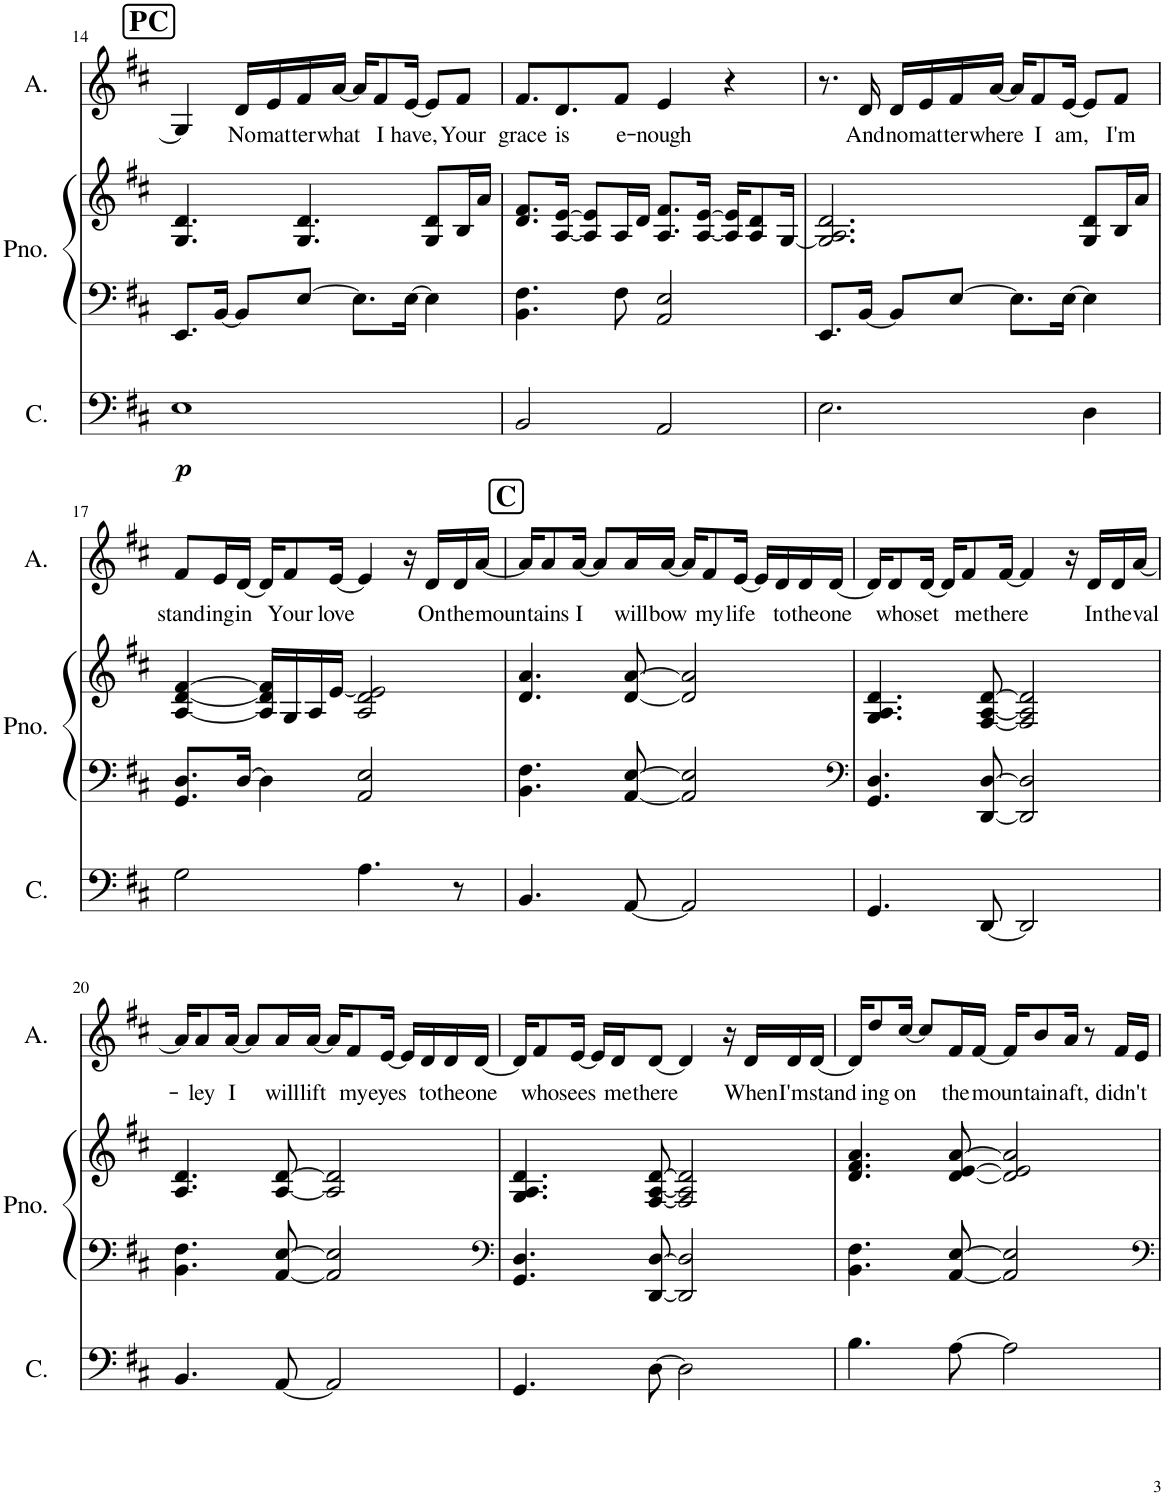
**kern	**dynam	**kern	**kern	**kern	**text
*part3	*part3	*part2	*part2	*part1	*part1
*staff4	*staff4	*staff3	*staff2	*staff1	*staff1
*I"Cello	*	*I"Piano	*	*I"Alto	*
*I'C.	*	*I'Pno.	*	*I'A.	*
!!LO:PB:g=z
*clefF4	*	*clefG2	*clefG2	*clefG2	*
*k[f#c#]	*	*k[f#c#]	*k[f#c#]	*k[f#c#]	*
*M4/4	*	*M4/4	*M4/4	*M4/4	*
!!LO:REH:place=s1:a:B:cj:fs=14:t=PC
=14	=14	=14	=14	=14	=14
!	!LO:DY:b	!	!	!	!
1E	p	8.EE/L	4.G/ 4.d/	4G/]	.
.	.	[16BB/Jk	.	.	.
!	!	!	!	!	!LO:LY:b
.	.	8BB/L]	.	16d/LL	No
!	!	!	!	!	!LO:LY:b
.	.	.	.	16e/	mat-
!	!	!	!	!	!LO:LY:b
.	.	[8E/J	4.G/ 4.d/	16f#/	-ter
!	!	!	!	!	!LO:LY:b
.	.	.	.	[16a/JJ	what
.	.	8.E\L]	.	16a/KL]	.
!	!	!	!	!	!LO:LY:b
.	.	.	.	8f#/	I
!	!	!	!	!	!LO:LY:b
.	.	[16E\Jk	.	[16e/Jk	have,
.	.	4E\]	8G/ 8d/L	8e/L]	.
!	!	!	!	!	!LO:LY:b
.	.	.	16B/L	8f#/J	Your
.	.	.	16a/JJ	.	.
=15	=15	=15	=15	=15	=15
!	!	!	!	!	!LO:LY:b
2BB/	.	4.BB\ 4.F#\	8.d/ 8.f#/L	8.f#/L	grace
!	!	!	!	!	!LO:LY:b
.	.	.	[16A/ [16e/Jk	8.d/	is
.	.	.	8A/] 8e/]L	.	.
!	!	!	!	!	!LO:LY:b
.	.	8F#\	16A/L	8f#/J	e-
.	.	.	16d/JJ	.	.
!	!	!	!	!	!LO:LY:b
2AA/	.	2AA/ 2E/	8.A/ 8.f#/L	4e/	-nough
.	.	.	[16A/ [16e/Jk	.	.
.	.	.	16A/] 16e/]KL	4r	.
.	.	.	8A/ 8d/	.	.
.	.	.	[16G/Jk	.	.
=16	=16	=16	=16	=16	=16
2.E\	.	8.EE/L	2.G/] 2.A/ 2.d/	8.r	.
!	!	!	!	!	!LO:LY:b
.	.	[16BB/Jk	.	16d/	And
!	!	!	!	!	!LO:LY:b
.	.	8BB/L]	.	16d/LL	no
!	!	!	!	!	!LO:LY:b
.	.	.	.	16e/	mat-
!	!	!	!	!	!LO:LY:b
.	.	[8E/J	.	16f#/	-ter
!	!	!	!	!	!LO:LY:b
.	.	.	.	[16a/JJ	where
.	.	8.E\L]	.	16a/KL]	.
!	!	!	!	!	!LO:LY:b
.	.	.	.	8f#/	I
!	!	!	!	!	!LO:LY:b
.	.	[16E\Jk	.	[16e/Jk	am,
4D\	.	4E\]	8G/ 8d/L	8e/L]	.
!	!	!	!	!	!LO:LY:b
.	.	.	16B/L	8f#/J	I'm
.	.	.	16a/JJ	.	.
!!LO:LB:g=z
=17	=17	=17	=17	=17	=17
!	!	!	!	!	!LO:LY:b
2G\	.	8.GG/ 8.D/L	[4A/ [4d/ [4f#/	8f#/L	stand-
!	!	!	!	!	!LO:LY:b
.	.	.	.	16e/L	-ing
!	!	!	!	!	!LO:LY:b
.	.	[16D/Jk	.	[16d/JJ	in
.	.	4D\]	16A/] 16d/] 16f#/]LL	16d/KL]	.
!	!	!	!	!	!LO:LY:b
.	.	.	16G/	8f#/	Your
.	.	.	16A/	.	.
!	!	!	!	!	!LO:LY:b
.	.	.	[16e/JJ	[16e/Jk	love
4.A\	.	2AA/ 2E/	2A/ 2d/ 2e/]	4e/]	.
.	.	.	.	16r	.
!	!	!	!	!	!LO:LY:b
.	.	.	.	16d/LL	On
!	!	!	!	!	!LO:LY:b
8r	.	.	.	16d/	the
!	!	!	!	!	!LO:LY:b
.	.	.	.	[16a/JJ	moun-
!!LO:REH:place=s1:a:B:cj:fs=14:t=C
=18	=18	=18	=18	=18	=18
4.BB/	.	4.BB\ 4.F#\	4.d/ 4.a/	16a/KL]	.
!	!	!	!	!	!LO:LY:b
.	.	.	.	8a/	-tains
!	!	!	!	!	!LO:LY:b
.	.	.	.	[16a/Jk	I
.	.	.	.	8a/L]	.
!	!	!	!	!	!LO:LY:b
[8AA/	.	[8AA/ [8E/	[8d/ [8a/	16a/L	will
!	!	!	!	!	!LO:LY:b
.	.	.	.	[16a/JJ	bow
2AA/]	.	2AA/] 2E/]	2d/] 2a/]	16a/KL]	.
!	!	!	!	!	!LO:LY:b
.	.	.	.	8f#/	my
!	!	!	!	!	!LO:LY:b
.	.	.	.	[16e/Jk	life
.	.	.	.	16e/LL]	.
!	!	!	!	!	!LO:LY:b
.	.	.	.	16d/	to
!	!	!	!	!	!LO:LY:b
.	.	.	.	16d/	the
!	!	!	!	!	!LO:LY:b
.	.	.	.	[16d/JJ	one
=19	=19	=19	=19	=19	=19
*	*	*clefF4	*	*	*
4.GG/	.	4.GG/ 4.D/	4.G/ 4.A/ 4.d/	16d/KL]	.
!	!	!	!	!	!LO:LY:b
.	.	.	.	8d/	who
!	!	!	!	!	!LO:LY:b
.	.	.	.	[16d/Jk	set
.	.	.	.	16d/KL]	.
!	!	!	!	!	!LO:LY:b
.	.	.	.	8f#/	me
[8DD/	.	[8DD/ [8D/	[8F#/ [8A/ [8d/	.	.
!	!	!	!	!	!LO:LY:b
.	.	.	.	[16f#/Jk	there
2DD/]	.	2DD/] 2D/]	2F#/] 2A/] 2d/]	4f#/]	.
.	.	.	.	16r	.
!	!	!	!	!	!LO:LY:b
.	.	.	.	16d/LL	In
!	!	!	!	!	!LO:LY:b
.	.	.	.	16d/	the
!	!	!	!	!	!LO:LY:b
.	.	.	.	[16a/JJ	val-
!!LO:LB:g=z
=20	=20	=20	=20	=20	=20
4.BB/	.	4.BB\ 4.F#\	4.A/ 4.d/	16a/KL]	.
!	!	!	!	!	!LO:LY:b
.	.	.	.	8a/	-ley
!	!	!	!	!	!LO:LY:b
.	.	.	.	[16a/Jk	I
.	.	.	.	8a/L]	.
!	!	!	!	!	!LO:LY:b
[8AA/	.	[8AA/ [8E/	[8A/ [8d/	16a/L	will
!	!	!	!	!	!LO:LY:b
.	.	.	.	[16a/JJ	lift
2AA/]	.	2AA/] 2E/]	2A/] 2d/]	16a/KL]	.
!	!	!	!	!	!LO:LY:b
.	.	.	.	8f#/	my
!	!	!	!	!	!LO:LY:b
.	.	.	.	[16e/Jk	eyes
.	.	.	.	16e/LL]	.
!	!	!	!	!	!LO:LY:b
.	.	.	.	16d/	to
!	!	!	!	!	!LO:LY:b
.	.	.	.	16d/	the
!	!	!	!	!	!LO:LY:b
.	.	.	.	[16d/JJ	one
=21	=21	=21	=21	=21	=21
*	*	*clefF4	*	*	*
4.GG/	.	4.GG/ 4.D/	4.G/ 4.A/ 4.d/	16d/KL]	.
!	!	!	!	!	!LO:LY:b
.	.	.	.	8f#/	who
!	!	!	!	!	!LO:LY:b
.	.	.	.	[16e/Jk	sees
.	.	.	.	16e/LL]	.
!	!	!	!	!	!LO:LY:b
.	.	.	.	16d/J	me
!	!	!	!	!	!LO:LY:b
[8D\	.	[8DD/ [8D/	[8F#/ [8A/ [8d/	[8d/J	there
2D\]	.	2DD/] 2D/]	2F#/] 2A/] 2d/]	4d/]	.
.	.	.	.	16r	.
!	!	!	!	!	!LO:LY:b
.	.	.	.	16d/LL	When
!	!	!	!	!	!LO:LY:b
.	.	.	.	16d/	I'm
!	!	!	!	!	!LO:LY:b
.	.	.	.	[16d/JJ	stand-
=22	=22	=22	=22	=22	=22
4.B\	.	4.BB\ 4.F#\	4.d/ 4.f#/ 4.a/	16d/KL]	.
!	!	!	!	!	!LO:LY:b
.	.	.	.	8dd/	-ing
!	!	!	!	!	!LO:LY:b
.	.	.	.	[16cc#/Jk	on
.	.	.	.	8cc#/L]	.
!	!	!	!	!	!LO:LY:b
[8A\	.	[8AA/ [8E/	[8d/ [8e/ [8a/	16f#/L	the
!	!	!	!	!	!LO:LY:b
.	.	.	.	[16f#/JJ	moun-
2A\]	.	2AA/] 2E/]	2d/] 2e/] 2a/]	16f#/KL]	.
!	!	!	!	!	!LO:LY:b
.	.	.	.	8b/	-tain
!	!	!	!	!	!LO:LY:b
.	.	.	.	16a/Jk	aft,
.	.	.	.	8r	.
!	!	!	!	!	!LO:LY:b
.	.	.	.	16f#/LL	didn't
.	.	.	.	16e/JJ	.
=	=	=	=	=	=
*-	*-	*-	*-	*-	*-
